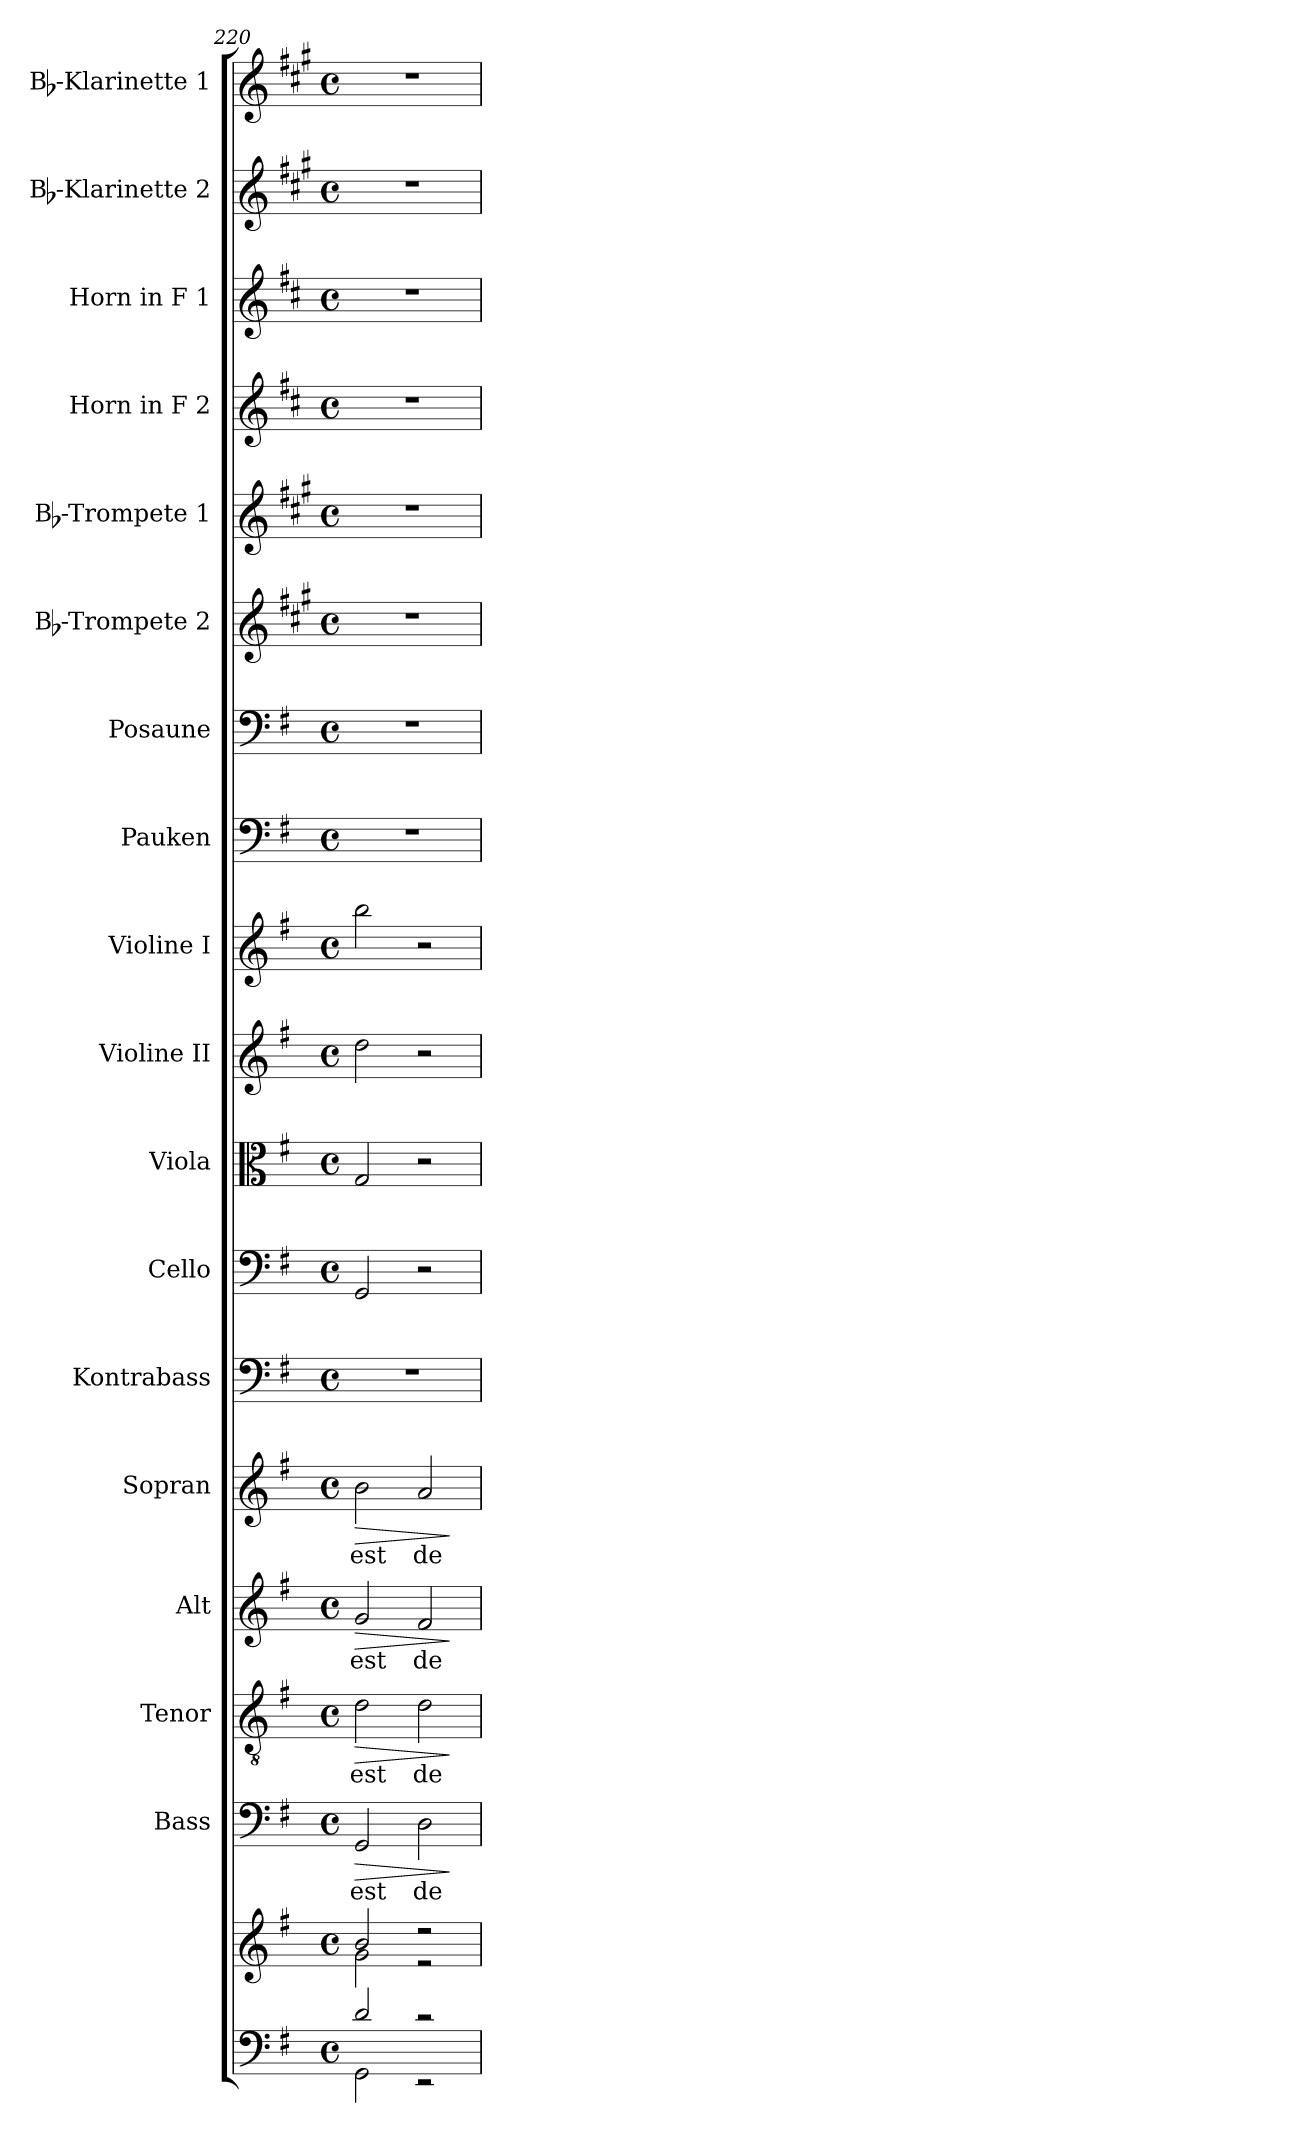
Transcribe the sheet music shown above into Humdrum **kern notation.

**kern	**kern	**kern	**text	**dynam	**kern	**text	**dynam	**kern	**text	**dynam	**kern	**text	**dynam	**kern	**kern	**kern	**kern	**kern	**kern	**kern	**kern	**kern	**kern	**kern	**kern	**kern
*part18	*part18	*part17	*part17	*part17	*part16	*part16	*part16	*part15	*part15	*part15	*part14	*part14	*part14	*part13	*part12	*part11	*part10	*part9	*part8	*part7	*part6	*part5	*part4	*part3	*part2	*part1
*staff19	*staff18	*staff17	*staff17	*staff17	*staff16	*staff16	*staff16	*staff15	*staff15	*staff15	*staff14	*staff14	*staff14	*staff13	*staff12	*staff11	*staff10	*staff9	*staff8	*staff7	*staff6	*staff5	*staff4	*staff3	*staff2	*staff1
*	*	*I"Bass	*	*	*I"Tenor	*	*	*I"Alt	*	*	*I"Sopran	*	*	*I"Kontrabass	*I"Cello	*I"Viola	*I"Violine II	*I"Violine I	*I"Pauken	*I"Posaune	*I"Bb-Trompete 2	*I"Bb-Trompete 1	*I"Horn in F 2	*I"Horn in F 1	*I"Bb-Klarinette 2	*I"Bb-Klarinette 1
*	*	*I'B.	*	*	*I'T.	*	*	*I'A.	*	*	*I'S.	*	*	*I'Kb.	*	*I'Vla.	*I'Vl. II	*I'Vl. I	*I'Pk.	*I'Pos.	*I'Bb Trp. 2	*I'Bb Trp. 1	*	*	*I'Bb Kl. 2	*I'Bb Kl. 1
*clefF4	*clefG2	*clefF4	*	*	*clefGv2	*	*	*clefG2	*	*	*clefG2	*	*	*clefF4	*clefF4	*clefC3	*clefG2	*clefG2	*clefF4	*clefF4	*clefG2	*clefG2	*clefG2	*clefG2	*clefG2	*clefG2
*	*	*	*	*	*	*	*	*	*	*	*	*	*	*ITrd7c12	*	*	*	*	*	*	*ITrd1c2	*ITrd1c2	*ITrd4c7	*ITrd4c7	*ITrd1c2	*ITrd1c2
*k[f#]	*k[f#]	*k[f#]	*	*	*k[f#]	*	*	*k[f#]	*	*	*k[f#]	*	*	*k[f#]	*k[f#]	*k[f#]	*k[f#]	*k[f#]	*k[f#]	*k[f#]	*k[f#]	*k[f#]	*k[f#]	*k[f#]	*k[f#]	*k[f#]
*G:	*G:	*G:	*	*	*G:	*	*	*G:	*	*	*G:	*	*	*G:	*G:	*G:	*G:	*G:	*G:	*G:	*G:	*G:	*G:	*G:	*G:	*G:
*M4/4	*M4/4	*M4/4	*	*	*M4/4	*	*	*M4/4	*	*	*M4/4	*	*	*M4/4	*M4/4	*M4/4	*M4/4	*M4/4	*M4/4	*M4/4	*M4/4	*M4/4	*M4/4	*M4/4	*M4/4	*M4/4
*met(c)	*met(c)	*met(c)	*	*	*met(c)	*	*	*met(c)	*	*	*met(c)	*	*	*met(c)	*met(c)	*met(c)	*met(c)	*met(c)	*met(c)	*met(c)	*met(c)	*met(c)	*met(c)	*met(c)	*met(c)	*met(c)
=220	=220	=220	=220	=220	=220	=220	=220	=220	=220	=220	=220	=220	=220	=220	=220	=220	=220	=220	=220	=220	=220	=220	=220	=220	=220	=220
*^	*^	*	*	*	*	*	*	*	*	*	*	*	*	*	*	*	*	*	*	*	*	*	*	*	*	*
!	!	!	!	!	!LO:LY:b	!LO:HP:b	!	!LO:LY:b	!LO:HP:b	!	!LO:LY:b	!LO:HP:b	!	!LO:LY:b	!LO:HP:b	!	!	!	!	!	!	!	!	!	!	!	!	!
2d/	2GG\	2b/	2g\	2GG/	est	>	2d\	est	>	2g/	est	>	2b\	est	>	1r	2GG/	2G/	2dd\	2bb\	1r	1r	1r	1r	1r	1r	1r	1r
!	!	!	!	!	!LO:LY:b	!	!	!LO:LY:b	!	!	!LO:LY:b	!	!	!LO:LY:b	!	!	!	!	!	!	!	!	!	!	!	!	!	!
2r	2r	2r	2r	2D\	de	.	2d\	de	.	2f#/	de	.	2a/	de	.	.	2r	2r	2r	2r	.	.	.	.	.	.	.	.
*v	*v	*	*	*	*	*	*	*	*	*	*	*	*	*	*	*	*	*	*	*	*	*	*	*	*	*	*	*
*	*v	*v	*	*	*	*	*	*	*	*	*	*	*	*	*	*	*	*	*	*	*	*	*	*	*	*	*
.	.	.	.	]	.	.	]	.	.	]	.	.	]	.	.	.	.	.	.	.	.	.	.	.	.	.
=	=	=	=	=	=	=	=	=	=	=	=	=	=	=	=	=	=	=	=	=	=	=	=	=	=	=
*-	*-	*-	*-	*-	*-	*-	*-	*-	*-	*-	*-	*-	*-	*-	*-	*-	*-	*-	*-	*-	*-	*-	*-	*-	*-	*-
